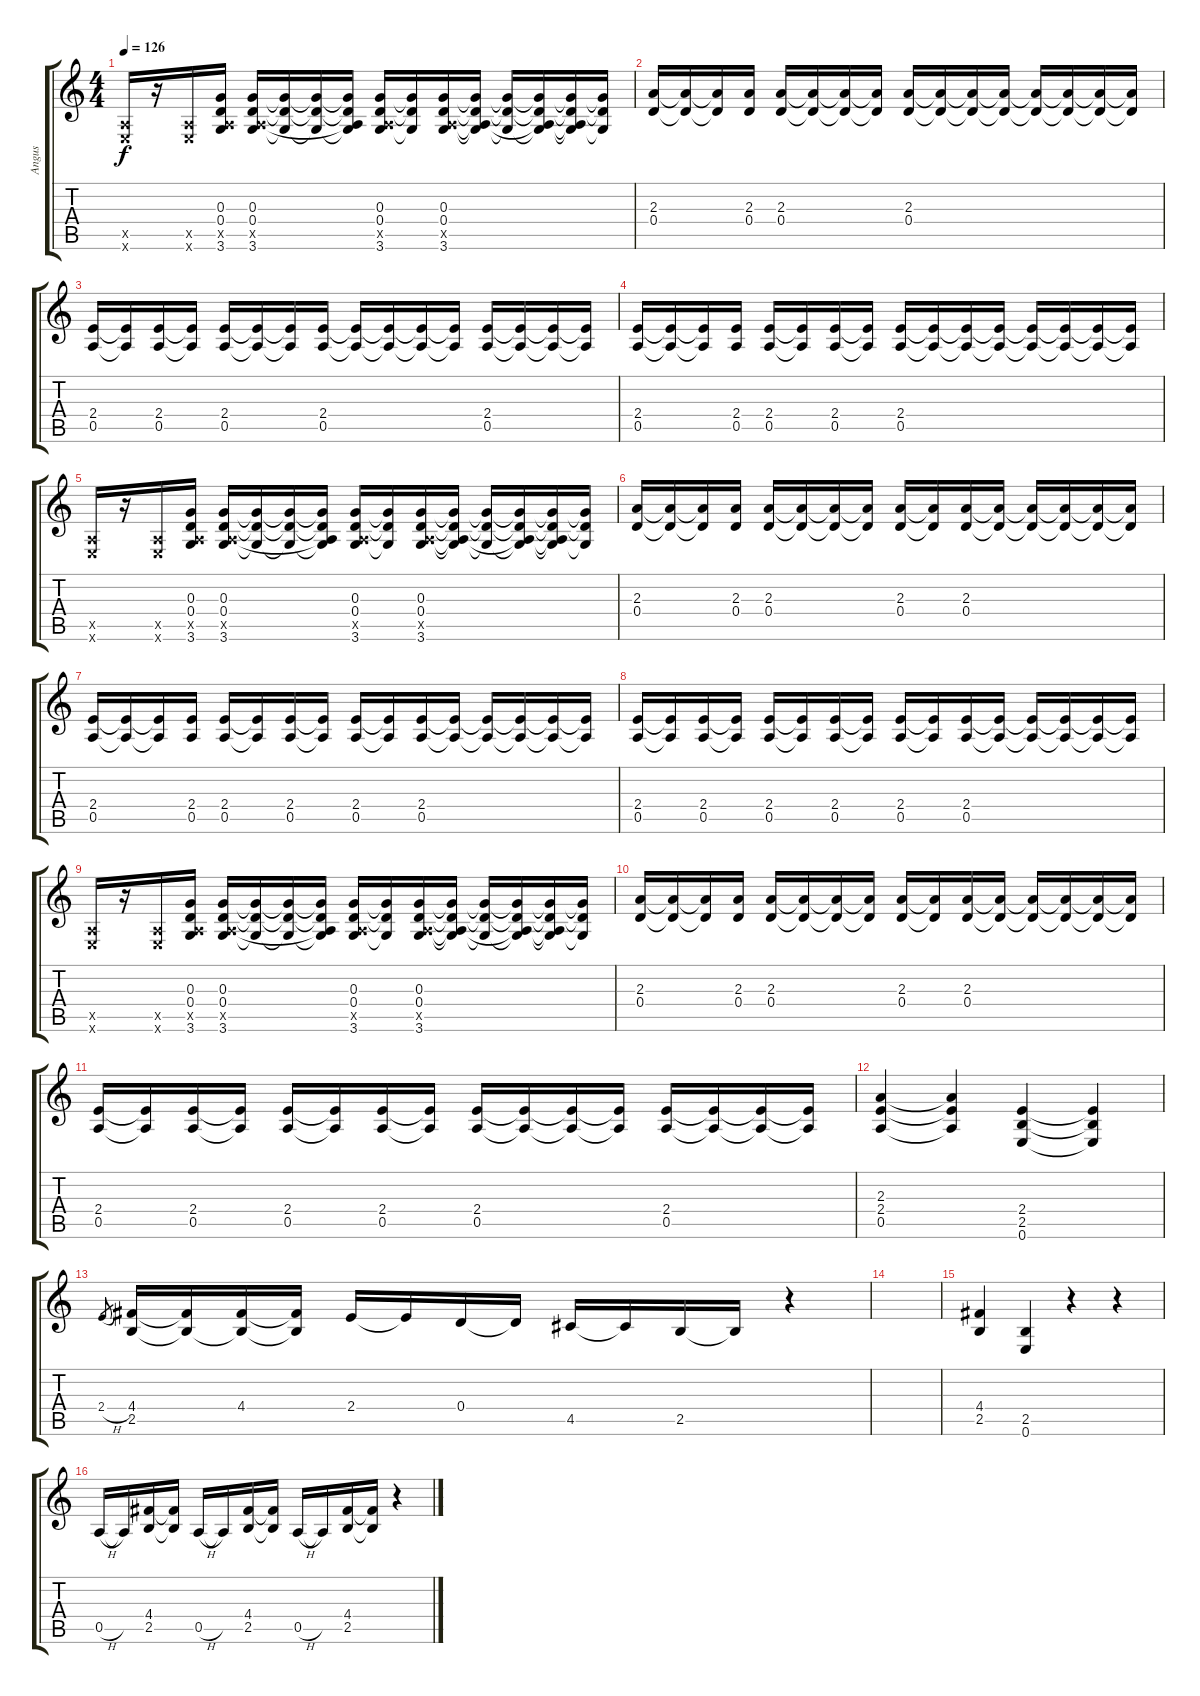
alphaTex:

\track ("Angus" "Angus") {instrument distortionguitar}
\staff {score tabs}
\tuning (E4 B3 G3 D3 A2 E2) {hide}
\ts (4 4)
\tempo 126
\clef g2
\ks c
(0.5{x} 0.6{x}).16{dy f} r.16 (0.5{x} 0.6{x}).16 (0.3 0.4 0.5{x} 3.6).16 (0.3 0.4 0.5{x} 3.6).16 (0.3{t} 0.4{t} 3.6{t}).16 (0.3{t} 0.4{t} 3.6{t}).16 (0.3{t} 0.4{t} 0.5{t} 3.6{t}).16 (0.3 0.4 0.5{x} 3.6).16 (0.3{t} 0.4{t} 3.6{t}).16 (0.3 0.4 0.5{x} 3.6).16 (0.3{t} 0.4{t} 0.5{t} 3.6{t}).16 (0.3{t} 0.4{t} 3.6{t}).16 (0.3{t} 0.4{t} 0.5{t} 3.6{t}).16 (0.3{t} 0.4{t} 0.5{t} 3.6{t}).16 (0.3{t} 0.4{t} 3.6{t}).16 |
(2.3 0.4).16 (2.3{t} 0.4{t}).16 (2.3{t} 0.4{t}).16 (2.3 0.4).16 (2.3 0.4).16 (2.3{t} 0.4{t}).16 (2.3{t} 0.4{t}).16 (2.3{t} 0.4{t}).16 (2.3 0.4).16 (2.3{t} 0.4{t}).16 (2.3{t} 0.4{t}).16 (2.3{t} 0.4{t}).16 (2.3{t} 0.4{t}).16 (2.3{t} 0.4{t}).16 (2.3{t} 0.4{t}).16 (2.3{t} 0.4{t}).16 |
(2.4 0.5).16 (2.4{t} 0.5{t}).16 (2.4 0.5).16 (2.4{t} 0.5{t}).16 (2.4 0.5).16 (2.4{t} 0.5{t}).16 (2.4{t} 0.5{t}).16 (2.4 0.5).16 (2.4{t} 0.5{t}).16 (2.4{t} 0.5{t}).16 (2.4{t} 0.5{t}).16 (2.4{t} 0.5{t}).16 (2.4 0.5).16 (2.4{t} 0.5{t}).16 (2.4{t} 0.5{t}).16 (2.4{t} 0.5{t}).16 |
(2.4 0.5).16 (2.4{t} 0.5{t}).16 (2.4{t} 0.5{t}).16 (2.4 0.5).16 (2.4 0.5).16 (2.4{t} 0.5{t}).16 (2.4 0.5).16 (2.4{t} 0.5{t}).16 (2.4 0.5).16 (2.4{t} 0.5{t}).16 (2.4{t} 0.5{t}).16 (2.4{t} 0.5{t}).16 (2.4{t} 0.5{t}).16 (2.4{t} 0.5{t}).16 (2.4{t} 0.5{t}).16 (2.4{t} 0.5{t}).16 |
(0.5{x} 0.6{x}).16 r.16 (0.5{x} 0.6{x}).16 (0.3 0.4 0.5{x} 3.6).16 (0.3 0.4 0.5{x} 3.6).16 (0.3{t} 0.4{t} 3.6{t}).16 (0.3{t} 0.4{t} 3.6{t}).16 (0.3{t} 0.4{t} 0.5{t} 3.6{t}).16 (0.3 0.4 0.5{x} 3.6).16 (0.3{t} 0.4{t} 3.6{t}).16 (0.3 0.4 0.5{x} 3.6).16 (0.3{t} 0.4{t} 0.5{t} 3.6{t}).16 (0.3{t} 0.4{t} 3.6{t}).16 (0.3{t} 0.4{t} 0.5{t} 3.6{t}).16 (0.3{t} 0.4{t} 0.5{t} 3.6{t}).16 (0.3{t} 0.4{t} 3.6{t}).16 |
(2.3 0.4).16 (2.3{t} 0.4{t}).16 (2.3{t} 0.4{t}).16 (2.3 0.4).16 (2.3 0.4).16 (2.3{t} 0.4{t}).16 (2.3{t} 0.4{t}).16 (2.3{t} 0.4{t}).16 (2.3 0.4).16 (2.3{t} 0.4{t}).16 (2.3 0.4).16 (2.3{t} 0.4{t}).16 (2.3{t} 0.4{t}).16 (2.3{t} 0.4{t}).16 (2.3{t} 0.4{t}).16 (2.3{t} 0.4{t}).16 |
(2.4 0.5).16 (2.4{t} 0.5{t}).16 (2.4{t} 0.5{t}).16 (2.4 0.5).16 (2.4 0.5).16 (2.4{t} 0.5{t}).16 (2.4 0.5).16 (2.4{t} 0.5{t}).16 (2.4 0.5).16 (2.4{t} 0.5{t}).16 (2.4 0.5).16 (2.4{t} 0.5{t}).16 (2.4{t} 0.5{t}).16 (2.4{t} 0.5{t}).16 (2.4{t} 0.5{t}).16 (2.4{t} 0.5{t}).16 |
(2.4 0.5).16 (2.4{t} 0.5{t}).16 (2.4 0.5).16 (2.4{t} 0.5{t}).16 (2.4 0.5).16 (2.4{t} 0.5{t}).16 (2.4 0.5).16 (2.4{t} 0.5{t}).16 (2.4 0.5).16 (2.4{t} 0.5{t}).16 (2.4 0.5).16 (2.4{t} 0.5{t}).16 (2.4{t} 0.5{t}).16 (2.4{t} 0.5{t}).16 (2.4{t} 0.5{t}).16 (2.4{t} 0.5{t}).16 |
(0.5{x} 0.6{x}).16 r.16 (0.5{x} 0.6{x}).16 (0.3 0.4 0.5{x} 3.6).16 (0.3 0.4 0.5{x} 3.6).16 (0.3{t} 0.4{t} 3.6{t}).16 (0.3{t} 0.4{t} 3.6{t}).16 (0.3{t} 0.4{t} 0.5{t} 3.6{t}).16 (0.3 0.4 0.5{x} 3.6).16 (0.3{t} 0.4{t} 3.6{t}).16 (0.3 0.4 0.5{x} 3.6).16 (0.3{t} 0.4{t} 0.5{t} 3.6{t}).16 (0.3{t} 0.4{t} 3.6{t}).16 (0.3{t} 0.4{t} 0.5{t} 3.6{t}).16 (0.3{t} 0.4{t} 0.5{t} 3.6{t}).16 (0.3{t} 0.4{t} 3.6{t}).16 |
(2.3 0.4).16 (2.3{t} 0.4{t}).16 (2.3{t} 0.4{t}).16 (2.3 0.4).16 (2.3 0.4).16 (2.3{t} 0.4{t}).16 (2.3{t} 0.4{t}).16 (2.3{t} 0.4{t}).16 (2.3 0.4).16 (2.3{t} 0.4{t}).16 (2.3 0.4).16 (2.3{t} 0.4{t}).16 (2.3{t} 0.4{t}).16 (2.3{t} 0.4{t}).16 (2.3{t} 0.4{t}).16 (2.3{t} 0.4{t}).16 |
(2.4 0.5).16 (2.4{t} 0.5{t}).16 (2.4 0.5).16 (2.4{t} 0.5{t}).16 (2.4 0.5).16 (2.4{t} 0.5{t}).16 (2.4 0.5).16 (2.4{t} 0.5{t}).16 (2.4 0.5).16 (2.4{t} 0.5{t}).16 (2.4{t} 0.5{t}).16 (2.4{t} 0.5{t}).16 (2.4 0.5).16 (2.4{t} 0.5{t}).16 (2.4{t} 0.5{t}).16 (2.4{t} 0.5{t}).16 |
(2.3 2.4 0.5).4 (2.3{t} 2.4{t} 0.5{t}).4 (2.4 2.5 0.6).4 (2.4{t} 2.5{t} 0.6{t}).4 |
2.4{h}.8{gr} (4.4 2.5).16 (4.4{t} 2.5{t}).16 (4.4 2.5{t}).16 (4.4{t} 2.5{t}).16 2.4.16 2.4{t}.16 0.4.16 0.4{t}.16 4.5.16 4.5{t}.16 2.5.16 2.5{t}.16 r.4 |
|
(4.4 2.5).4 (2.5 0.6).4 r.4 r.4 |
0.5{h}.16 0.5{t}.16 (4.4 2.5).16 (4.4{t} 2.5{t}).16 0.5{h}.16 0.5{t}.16 (4.4 2.5).16 (4.4{t} 2.5{t}).16 0.5{h}.16 0.5{t}.16 (4.4 2.5).16 (4.4{t} 2.5{t}).16 r.4
